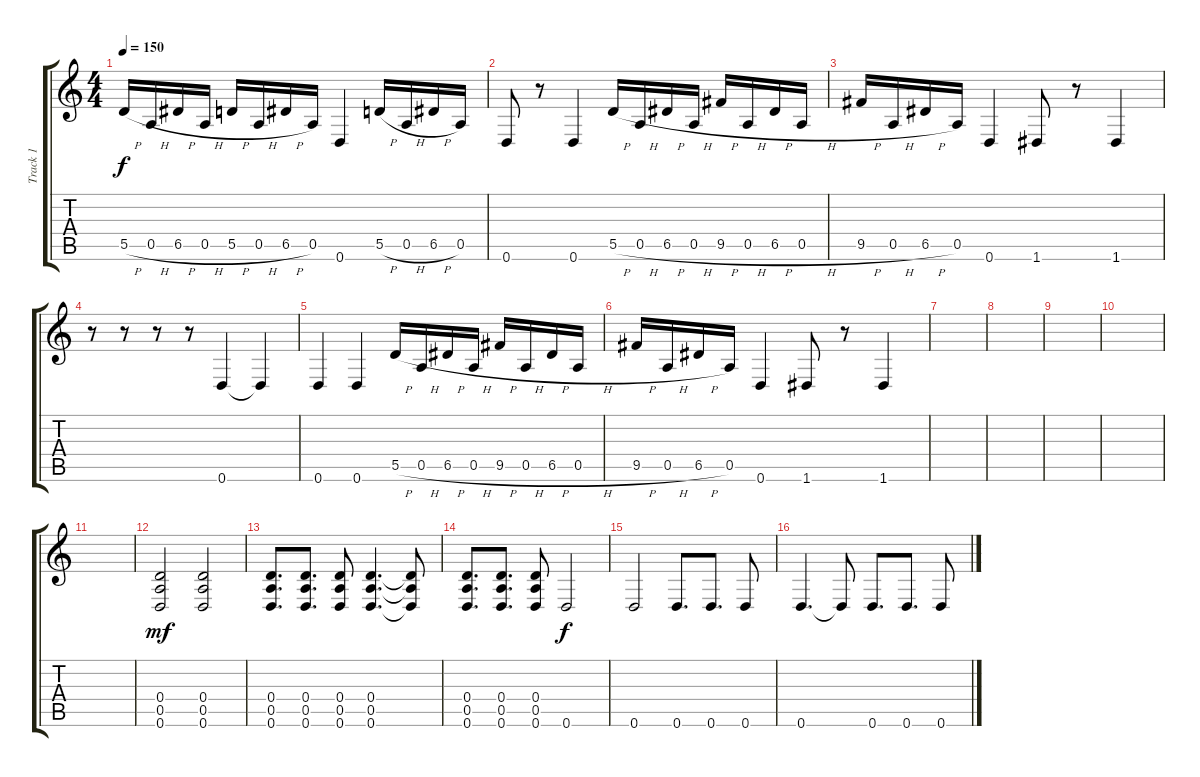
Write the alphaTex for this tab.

\track ("Track 1" "Track 1") {instrument distortionguitar}
\staff {score tabs}
\tuning (E4 B3 G3 D3 A2 D2) {hide}
\ts (4 4)
\tempo 150
\clef g2
\ks c
5.5{h}.16{dy f} 0.5{h}.16 6.5{h}.16 0.5{h}.16 5.5{h}.16 0.5{h}.16 6.5{h}.16 0.5.16 0.6.4 5.5{h}.16 0.5{h}.16 6.5{h}.16 0.5.16 |
0.6.8 r.8 0.6.4 5.5{h}.16 0.5{h}.16 6.5{h}.16 0.5{h}.16 9.5{h}.16 0.5{h}.16 6.5{h}.16 0.5{h}.16 |
9.5{h}.16 0.5{h}.16 6.5{h}.16 0.5.16 0.6.4 1.6.8 r.8 1.6.4 |
r.8 r.8 r.8 r.8 0.6.4 0.6{t}.4 |
0.6.4 0.6.4 5.5{h}.16 0.5{h}.16 6.5{h}.16 0.5{h}.16 9.5{h}.16 0.5{h}.16 6.5{h}.16 0.5{h}.16 |
9.5{h}.16 0.5{h}.16 6.5{h}.16 0.5.16 0.6.4 1.6.8 r.8 1.6.4 |
|
|
|
|
|
(0.4 0.5 0.6).2{dy mf} (0.4 0.5 0.6).2 |
(0.4 0.5 0.6).8{d} (0.4 0.5 0.6).8{d} (0.4 0.5 0.6).8 (0.4 0.5 0.6).4{d} (0.4{t} 0.5{t} 0.6{t}).8 |
(0.4 0.5 0.6).8{d} (0.4 0.5 0.6).8{d} (0.4 0.5 0.6).8 0.6.2{dy f} |
0.6.2 0.6.8{d} 0.6.8{d} 0.6.8 |
0.6.4{d} 0.6{t}.8 0.6.8{d} 0.6.8{d} 0.6.8
